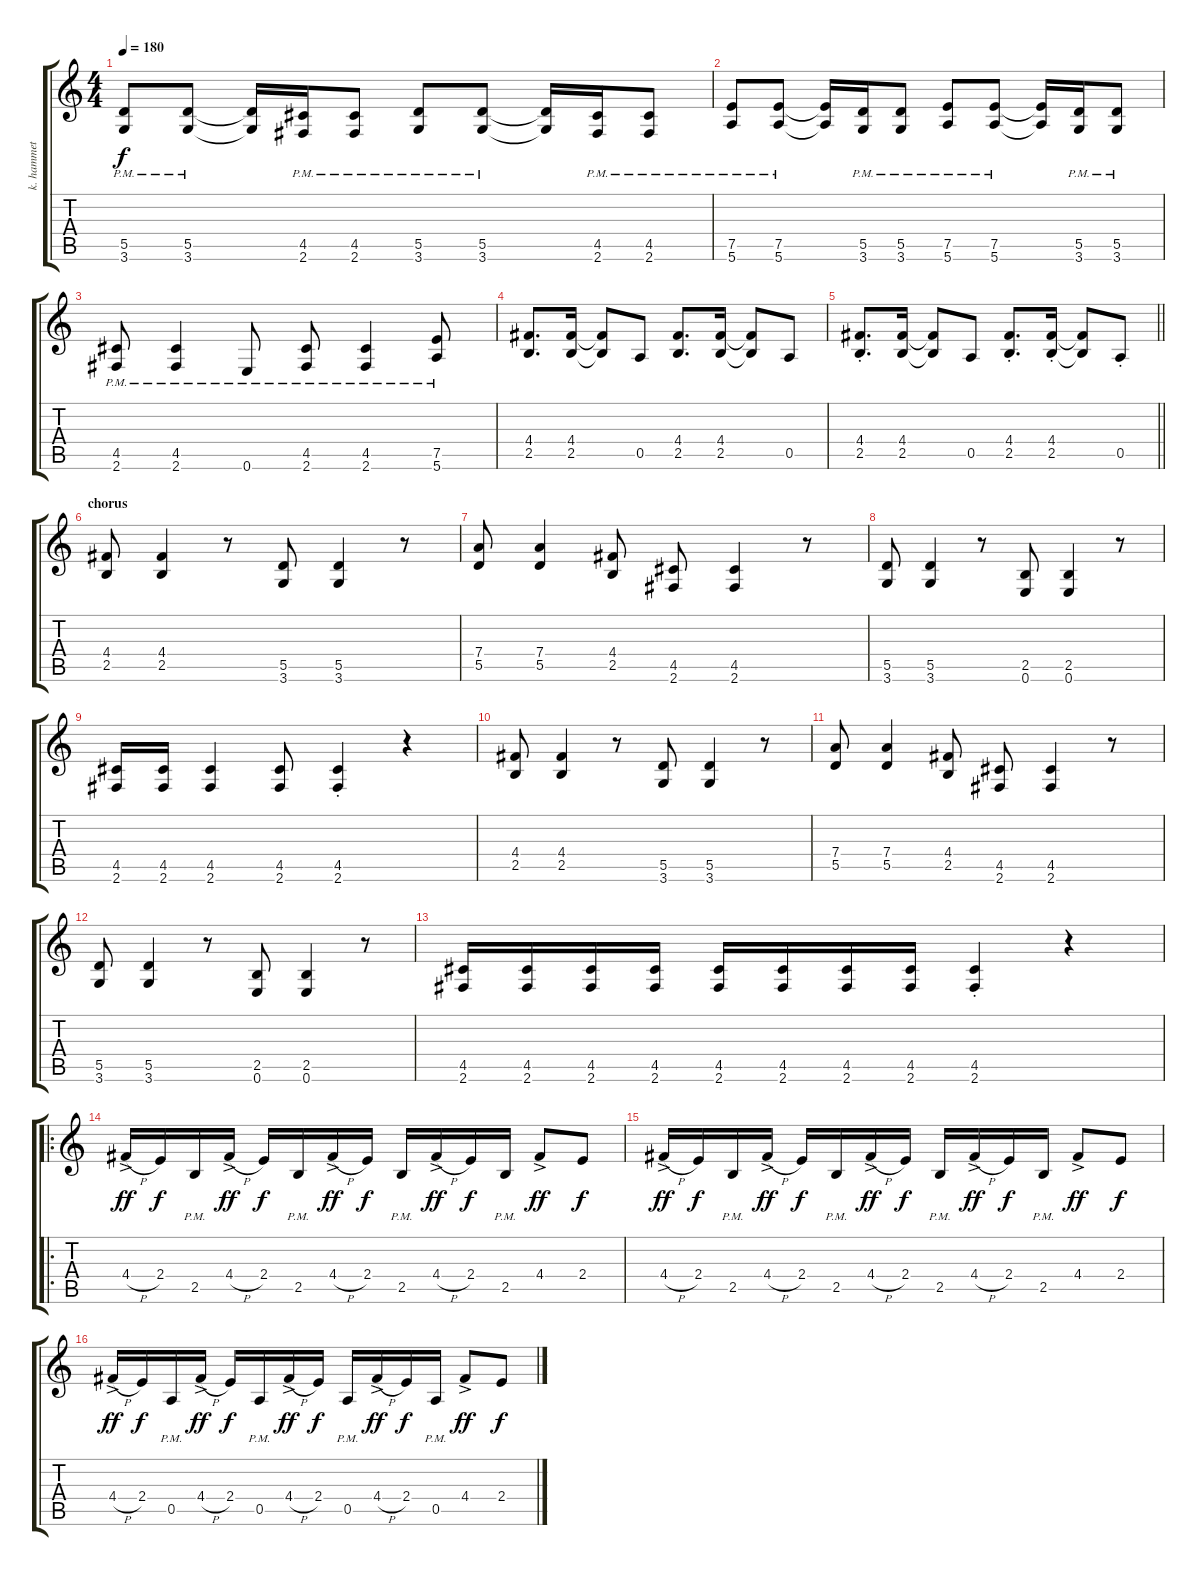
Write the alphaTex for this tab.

\track ("k. hammet - rhythm guitar" "k. hammet ") {instrument distortionguitar}
\staff {score tabs}
\tuning (E4 B3 G3 D3 A2 E2) {hide}
\ts (4 4)
\tempo 180
\clef g2
\ks c
(5.5{pm} 3.6{pm}).8{dy f} (5.5{pm} 3.6{pm}).8 (5.5{t} 3.6{t}).16 (4.5{pm} 2.6{pm}).16 (4.5{pm} 2.6{pm}).8 (5.5{pm} 3.6{pm}).8 (5.5{pm} 3.6{pm}).8 (5.5{t} 3.6{t}).16 (4.5{pm} 2.6{pm}).16 (4.5{pm} 2.6{pm}).8 |
(7.5{pm} 5.6{pm}).8 (7.5{pm} 5.6{pm}).8 (7.5{t} 5.6{t}).16 (5.5{pm} 3.6{pm}).16 (5.5{pm} 3.6{pm}).8 (7.5{pm} 5.6{pm}).8 (7.5{pm} 5.6{pm}).8 (7.5{t} 5.6{t}).16 (5.5{pm} 3.6{pm}).16 (5.5{pm} 3.6{pm}).8 |
(4.5{pm} 2.6{pm}).8 (4.5{pm} 2.6{pm}).4 0.6{pm}.8 (4.5{pm} 2.6{pm}).8 (4.5{pm} 2.6{pm}).4 (7.5{pm} 5.6{pm}).8 |
(4.4 2.5).8{d} (4.4 2.5).16 (4.4{t} 2.5{t}).8 0.5.8 (4.4 2.5).8{d} (4.4 2.5).16 (4.4{t} 2.5{t}).8 0.5.8 |
\barLineRight lightlight
(4.4{st} 2.5{st}).8{d} (4.4 2.5).16 (4.4{t} 2.5{t}).8 0.5.8 (4.4{st} 2.5{st}).8{d} (4.4{st} 2.5{st}).16 (4.4{t} 2.5{t}).8 0.5{st}.8 |
\section ("" "chorus")
(4.4 2.5).8 (4.4 2.5).4 r.8 (5.5 3.6).8 (5.5 3.6).4 r.8 |
(7.4 5.5).8 (7.4 5.5).4 (4.4 2.5).8 (4.5 2.6).8 (4.5 2.6).4 r.8 |
(5.5 3.6).8 (5.5 3.6).4 r.8 (2.5 0.6).8 (2.5 0.6).4 r.8 |
(4.5 2.6).16 (4.5 2.6).16 (4.5 2.6).4 (4.5 2.6).8 (4.5{st} 2.6{st}).4 r.4 |
(4.4 2.5).8 (4.4 2.5).4 r.8 (5.5 3.6).8 (5.5 3.6).4 r.8 |
(7.4 5.5).8 (7.4 5.5).4 (4.4 2.5).8 (4.5 2.6).8 (4.5 2.6).4 r.8 |
(5.5 3.6).8 (5.5 3.6).4 r.8 (2.5 0.6).8 (2.5 0.6).4 r.8 |
(4.5 2.6).16 (4.5 2.6).16 (4.5 2.6).16 (4.5 2.6).16 (4.5 2.6).16 (4.5 2.6).16 (4.5 2.6).16 (4.5 2.6).16 (4.5{st} 2.6{st}).4 r.4 |
\ro
4.4{h ac}.16{dy ff} 2.4.16{dy f} 2.5{pm}.16 4.4{h ac}.16{dy ff} 2.4.16{dy f} 2.5{pm}.16 4.4{h ac}.16{dy ff} 2.4.16{dy f} 2.5{pm}.16 4.4{h ac}.16{dy ff} 2.4.16{dy f} 2.5{pm}.16 4.4{ac}.8{dy ff} 2.4.8{dy f} |
4.4{h ac}.16{dy ff} 2.4.16{dy f} 2.5{pm}.16 4.4{h ac}.16{dy ff} 2.4.16{dy f} 2.5{pm}.16 4.4{h ac}.16{dy ff} 2.4.16{dy f} 2.5{pm}.16 4.4{h ac}.16{dy ff} 2.4.16{dy f} 2.5{pm}.16 4.4{ac}.8{dy ff} 2.4.8{dy f} |
4.4{h ac}.16{dy ff} 2.4.16{dy f} 0.5{pm}.16 4.4{h ac}.16{dy ff} 2.4.16{dy f} 0.5{pm}.16 4.4{h ac}.16{dy ff} 2.4.16{dy f} 0.5{pm}.16 4.4{h ac}.16{dy ff} 2.4.16{dy f} 0.5{pm}.16 4.4{ac}.8{dy ff} 2.4.8{dy f}
